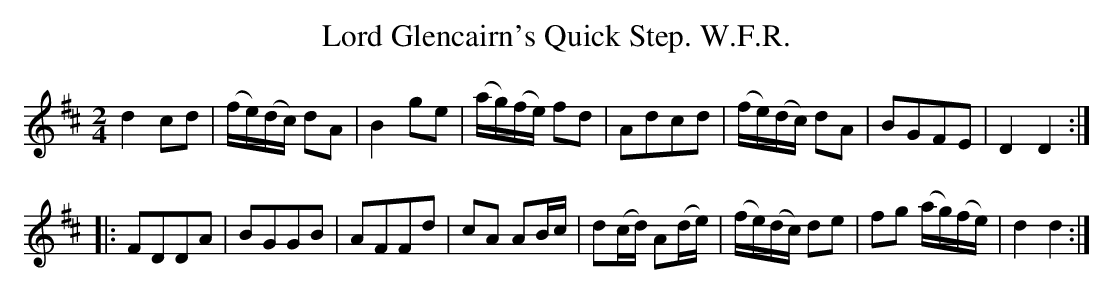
X:1
T:Lord Glencairn's Quick Step. W.F.R.
L:1/8
M:2/4
K:D
d2      cd     |(f/e/)(d/c/) dA|B2  ge        |(a/g/)(f/e/) fd   |\
Adcd           |(f/e/)(d/c/) dA|BGFE          | D2          D2  ::
FDDA           | BGGB          |AFFd          | cA          AB/c/|\
d(c/d/) A(d/e/)|(f/e/)(d/c/) de|fg (a/g/)(f/e/)|d2           d2  :|
